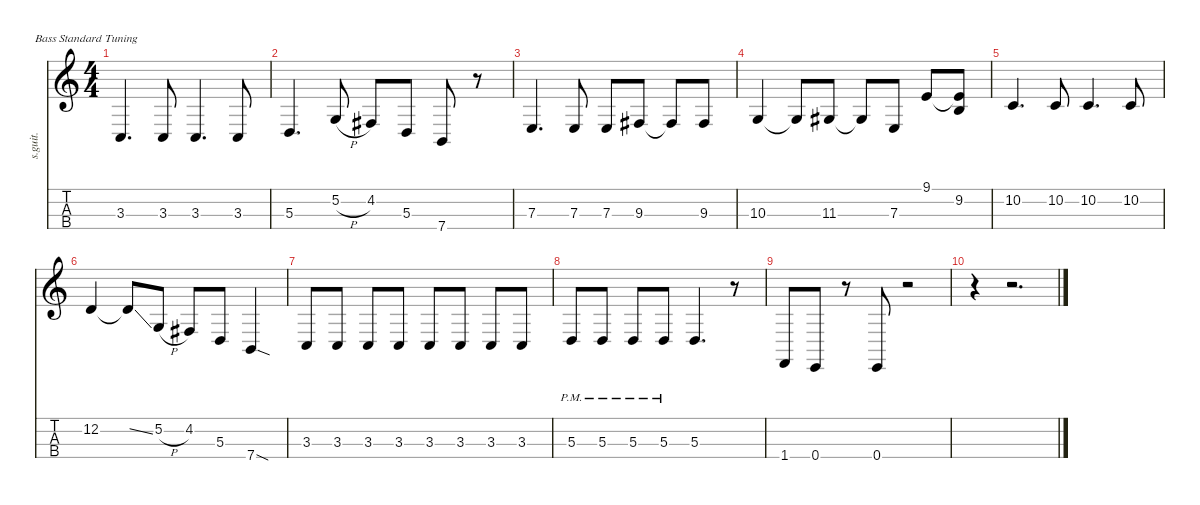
\defaultSystemsLayout 4
\hideDynamics
\bracketExtendMode nobrackets
\track ("Dave Ellefson" "s.guit.") {instrument electricbasspick}
\staff {score tabs}
\tuning (G2 D2 A1 E1)
\ts (4 4)
\tempo (140 hide)
\clef g2
\ks c
3.3.4{d lyrics (0 "") lyrics (1 "") lyrics (2 "") lyrics (3 "") lyrics (4 "") dy fff} 3.3.8{lyrics (0 "") lyrics (1 "") lyrics (2 "") lyrics (3 "") lyrics (4 "")} 3.3.4{d lyrics (0 "") lyrics (1 "") lyrics (2 "") lyrics (3 "") lyrics (4 "")} 3.3.8{lyrics (0 "") lyrics (1 "") lyrics (2 "") lyrics (3 "") lyrics (4 "")} |
5.3.4{d lyrics (0 "") lyrics (1 "") lyrics (2 "") lyrics (3 "") lyrics (4 "")} 5.2{h}.8{lyrics (0 "") lyrics (1 "") lyrics (2 "") lyrics (3 "") lyrics (4 "")} 4.2{acc #}.8{lyrics (0 "") lyrics (1 "") lyrics (2 "") lyrics (3 "") lyrics (4 "")} 5.3.8{lyrics (0 "") lyrics (1 "") lyrics (2 "") lyrics (3 "") lyrics (4 "")} 7.4.8{lyrics (0 "") lyrics (1 "") lyrics (2 "") lyrics (3 "") lyrics (4 "")} r.8 |
7.3.4{d lyrics (0 "") lyrics (1 "") lyrics (2 "") lyrics (3 "") lyrics (4 "")} 7.3.8{lyrics (0 "") lyrics (1 "") lyrics (2 "") lyrics (3 "") lyrics (4 "")} 7.3.8{lyrics (0 "") lyrics (1 "") lyrics (2 "") lyrics (3 "") lyrics (4 "")} 9.3{acc #}.8{lyrics (0 "") lyrics (1 "") lyrics (2 "") lyrics (3 "") lyrics (4 "")} 9.3{t acc #}.8{lyrics (0 "") lyrics (1 "") lyrics (2 "") lyrics (3 "") lyrics (4 "")} 9.3{acc #}.8{lyrics (0 "") lyrics (1 "") lyrics (2 "") lyrics (3 "") lyrics (4 "")} |
10.3.4{lyrics (0 "") lyrics (1 "") lyrics (2 "") lyrics (3 "") lyrics (4 "")} 10.3{t}.8{lyrics (0 "") lyrics (1 "") lyrics (2 "") lyrics (3 "") lyrics (4 "")} 11.3{acc #}.8{lyrics (0 "") lyrics (1 "") lyrics (2 "") lyrics (3 "") lyrics (4 "")} 11.3{t acc #}.8{lyrics (0 "") lyrics (1 "") lyrics (2 "") lyrics (3 "") lyrics (4 "")} 7.3.8{lyrics (0 "") lyrics (1 "") lyrics (2 "") lyrics (3 "") lyrics (4 "")} 9.1.8{lyrics (0 "") lyrics (1 "") lyrics (2 "") lyrics (3 "") lyrics (4 "")} (9.1{t} 9.2).8{lyrics (0 "") lyrics (1 "") lyrics (2 "") lyrics (3 "") lyrics (4 "")} |
10.2.4{d lyrics (0 "") lyrics (1 "") lyrics (2 "") lyrics (3 "") lyrics (4 "")} 10.2.8{lyrics (0 "") lyrics (1 "") lyrics (2 "") lyrics (3 "") lyrics (4 "")} 10.2.4{d lyrics (0 "") lyrics (1 "") lyrics (2 "") lyrics (3 "") lyrics (4 "")} 10.2.8{lyrics (0 "") lyrics (1 "") lyrics (2 "") lyrics (3 "") lyrics (4 "")} |
12.2.4{lyrics (0 "") lyrics (1 "") lyrics (2 "") lyrics (3 "") lyrics (4 "")} 12.2{ss t}.8{lyrics (0 "") lyrics (1 "") lyrics (2 "") lyrics (3 "") lyrics (4 "")} 5.2{h}.8{lyrics (0 "") lyrics (1 "") lyrics (2 "") lyrics (3 "") lyrics (4 "")} 4.2{acc #}.8{lyrics (0 "") lyrics (1 "") lyrics (2 "") lyrics (3 "") lyrics (4 "")} 5.3.8{lyrics (0 "") lyrics (1 "") lyrics (2 "") lyrics (3 "") lyrics (4 "")} 7.4{sod}.4{lyrics (0 "") lyrics (1 "") lyrics (2 "") lyrics (3 "") lyrics (4 "")} |
3.3.8{lyrics (0 "") lyrics (1 "") lyrics (2 "") lyrics (3 "") lyrics (4 "")} 3.3.8{lyrics (0 "") lyrics (1 "") lyrics (2 "") lyrics (3 "") lyrics (4 "")} 3.3.8{lyrics (0 "") lyrics (1 "") lyrics (2 "") lyrics (3 "") lyrics (4 "")} 3.3.8{lyrics (0 "") lyrics (1 "") lyrics (2 "") lyrics (3 "") lyrics (4 "")} 3.3.8{lyrics (0 "") lyrics (1 "") lyrics (2 "") lyrics (3 "") lyrics (4 "")} 3.3.8{lyrics (0 "") lyrics (1 "") lyrics (2 "") lyrics (3 "") lyrics (4 "")} 3.3.8{lyrics (0 "") lyrics (1 "") lyrics (2 "") lyrics (3 "") lyrics (4 "")} 3.3.8{lyrics (0 "") lyrics (1 "") lyrics (2 "") lyrics (3 "") lyrics (4 "")} |
5.3{pm}.8{lyrics (0 "") lyrics (1 "") lyrics (2 "") lyrics (3 "") lyrics (4 "")} 5.3{pm}.8{lyrics (0 "") lyrics (1 "") lyrics (2 "") lyrics (3 "") lyrics (4 "")} 5.3{pm}.8{lyrics (0 "") lyrics (1 "") lyrics (2 "") lyrics (3 "") lyrics (4 "")} 5.3{pm}.8{lyrics (0 "") lyrics (1 "") lyrics (2 "") lyrics (3 "") lyrics (4 "")} 5.3.4{d lyrics (0 "") lyrics (1 "") lyrics (2 "") lyrics (3 "") lyrics (4 "")} r.8 |
1.4.8{lyrics (0 "") lyrics (1 "") lyrics (2 "") lyrics (3 "") lyrics (4 "")} 0.4.8{lyrics (0 "") lyrics (1 "") lyrics (2 "") lyrics (3 "") lyrics (4 "")} r.8 0.4.8{lyrics (0 "") lyrics (1 "") lyrics (2 "") lyrics (3 "") lyrics (4 "")} r.2 |
r.4 r.2{d}
